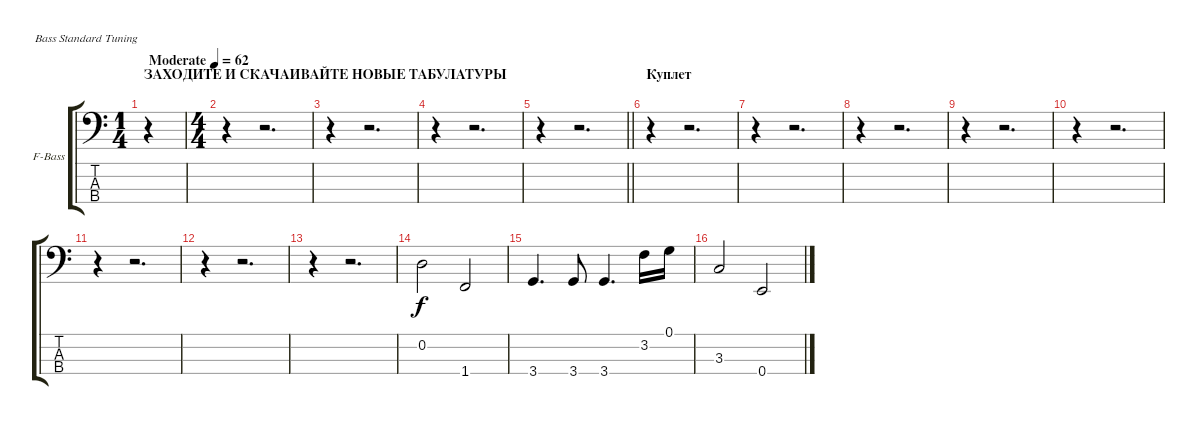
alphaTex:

\bracketExtendMode groupsimilarinstruments
\firstSystemTrackNameOrientation horizontal
\otherSystemsTrackNameOrientation horizontal
\track ("Бас" "F-Bass") {instrument fretlessbass}
\staff {score tabs}
\tuning (G2 D2 A1 E1)
\voice
\ts (1 4)
\beaming (8 2)
\section ("" "ЗАХОДИТЕ И СКАЧАИВАЙТЕ НОВЫЕ ТАБУЛАТУРЫ")
\tempo (62 "Moderate")
\clef f4
\ks c
r.4{dy f instrument fretlessbass} |
\ts (4 4)
\beaming (8 2 2 2 2)
r.4 r.2{d} |
r.4 r.2{d} |
r.4 r.2{d} |
\barLineRight lightlight
r.4 r.2{d} |
\section ("" "Куплет")
r.4 r.2{d} |
r.4 r.2{d} |
r.4 r.2{d} |
r.4 r.2{d} |
r.4 r.2{d} |
r.4 r.2{d} |
r.4 r.2{d} |
r.4 r.2{d} |
0.2.2 1.4.2 |
3.4.4{d} 3.4.8 3.4.4{d} 3.2.16 0.1.16 |
3.3.2 0.4.2
\voice
\clef f4
\ottava regular
\simile none
\ks c
r.4{dy mf} |
|
|
|
\barLineRight lightlight
|
|
|
|
|
|
|
|
|
|
|
